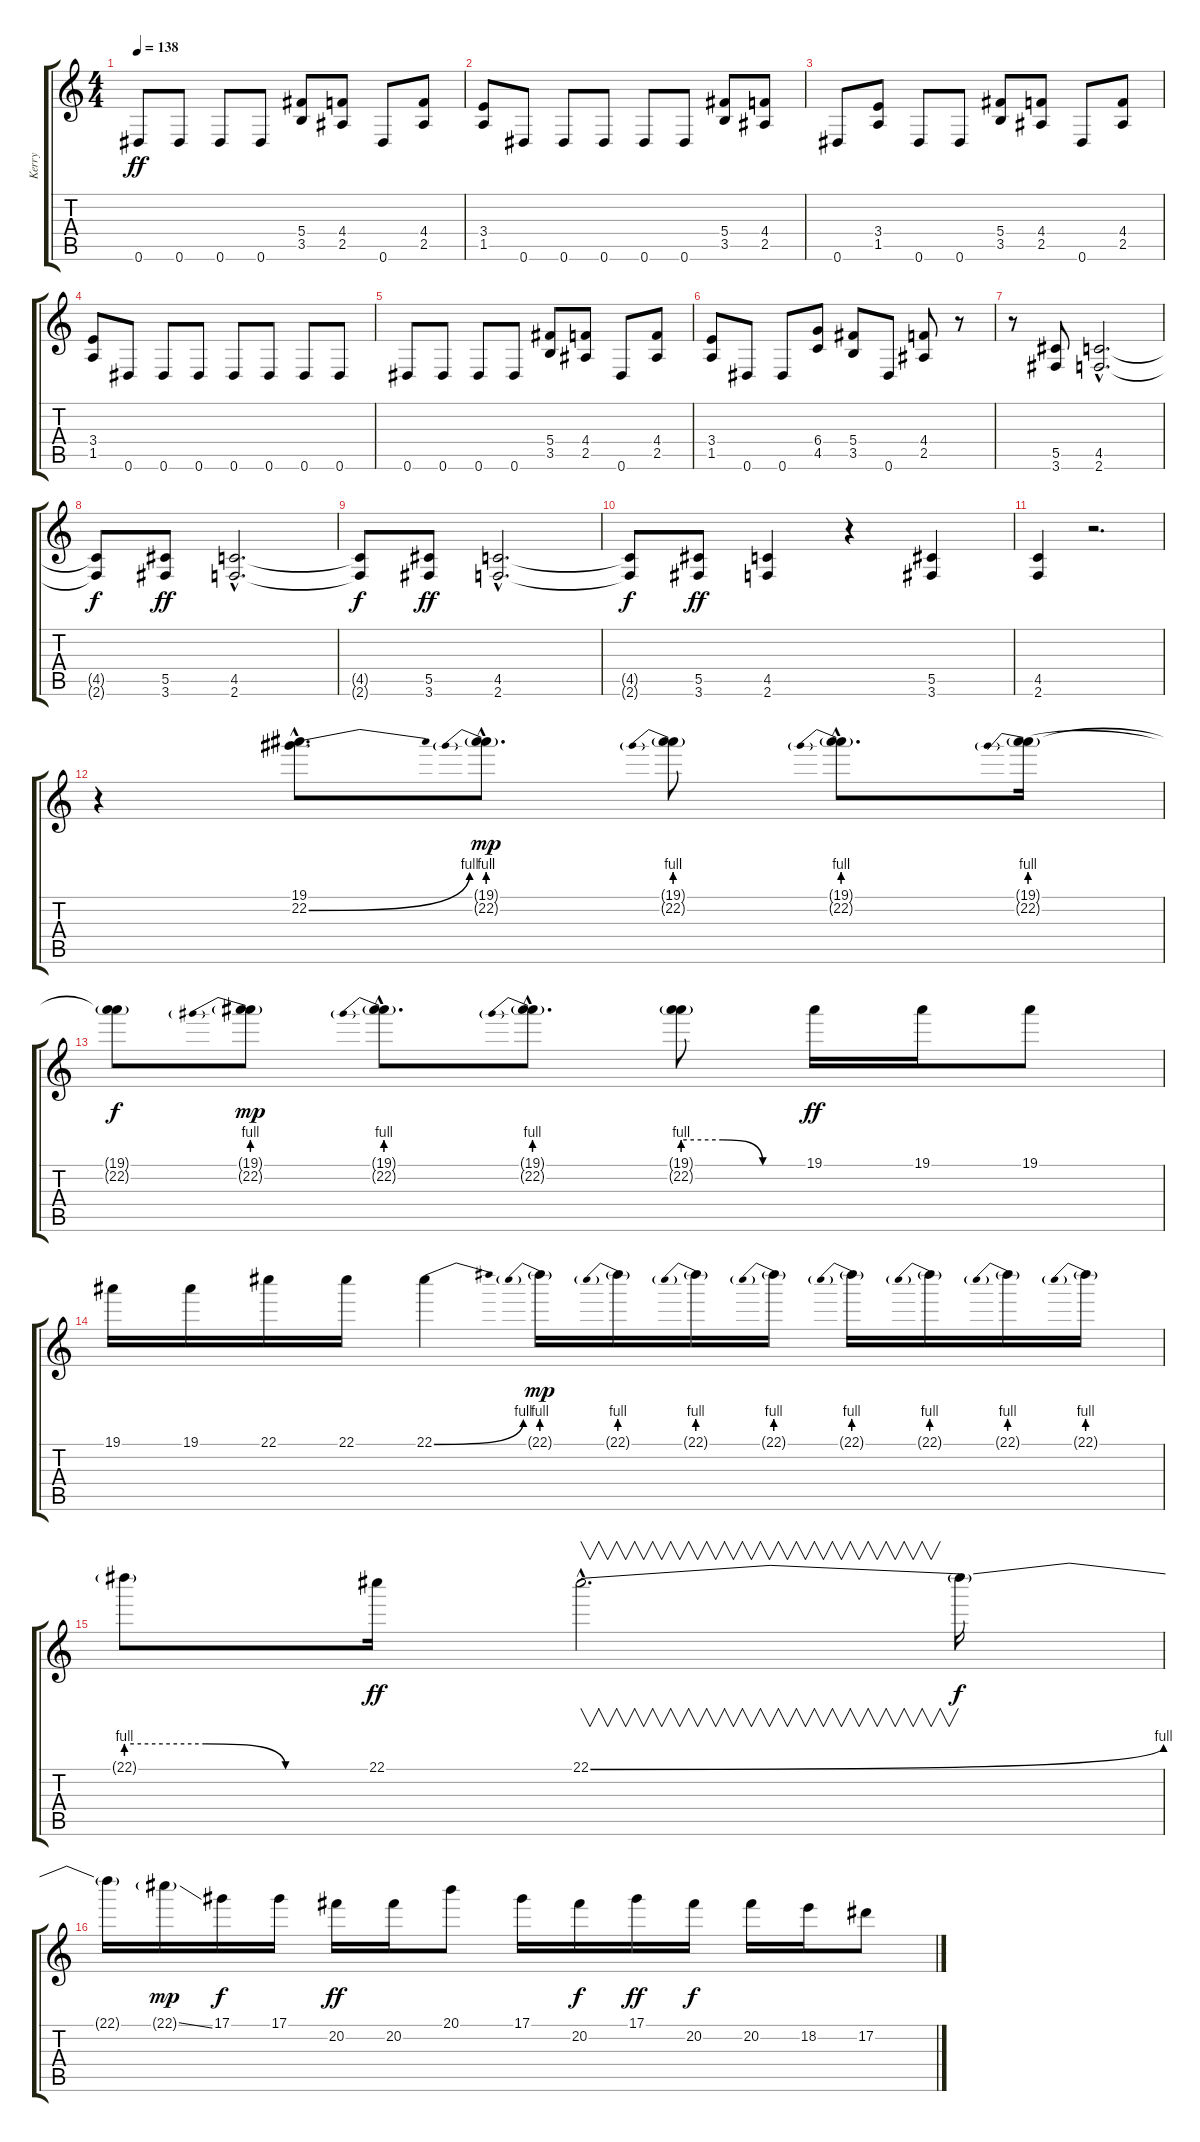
\track ("Kerry" "Kerry") {instrument overdrivenguitar}
\staff {score tabs}
\tuning (Eb4 Bb3 Gb3 Db3 Ab2 Eb2) {hide}
\ts (4 4)
\tempo 138
\clef g2
\ks c
0.6.8{dy ff} 0.6.8 0.6.8 0.6.8 (5.4 3.5).8 (4.4 2.5).8 0.6.8 (4.4 2.5).8 |
(3.4 1.5).8 0.6.8 0.6.8 0.6.8 0.6.8 0.6.8 (5.4 3.5).8 (4.4 2.5).8 |
0.6.8 (3.4 1.5).8 0.6.8 0.6.8 (5.4 3.5).8 (4.4 2.5).8 0.6.8 (4.4 2.5).8 |
(3.4 1.5).8 0.6.8 0.6.8 0.6.8 0.6.8 0.6.8 0.6.8 0.6.8 |
0.6.8 0.6.8 0.6.8 0.6.8 (5.4 3.5).8 (4.4 2.5).8 0.6.8 (4.4 2.5).8 |
(3.4 1.5).8 0.6.8 0.6.8 (6.4 4.5).8 (5.4 3.5).8 0.6.8 (4.4 2.5).8 r.8 |
r.8 (5.5 3.6).8 (4.5{hac} 2.6{hac}).2{d} |
(4.5{t} 2.6{t}).8{dy f} (5.5 3.6).8{dy ff} (4.5{hac} 2.6{hac}).2{d} |
(4.5{t} 2.6{t}).8{dy f} (5.5 3.6).8{dy ff} (4.5{hac} 2.6{hac}).2{d} |
(4.5{t} 2.6{t}).8{dy f} (5.5 3.6).8{dy ff} (4.5 2.6).4 r.4 (5.5 3.6).4 |
(4.5 2.6).4 r.2{d} |
r.4 (19.1{hac} 22.2{be (bend 0 0 60 4) hac}).8{d} (19.1{g hac} 22.2{be (prebend 0 4 60 4) g hac}).8{d dy mp} (19.1{g} 22.2{be (prebend 0 4 60 4) g}).8 (19.1{g hac} 22.2{be (prebend 0 4 60 4) g hac}).8{d} (19.1{g} 22.2{be (prebend 0 4 60 4) g}).16 |
(19.1{t} 22.2{t}).8{dy f} (19.1{g} 22.2{be (prebend 0 4 60 4) g}).8{dy mp} (19.1{g hac} 22.2{be (prebend 0 4 60 4) g hac}).8{d} (19.1{g hac} 22.2{be (prebend 0 4 60 4) g hac}).8{d} (19.1{g} 22.2{be (custom 0 4 20 4 40 0 60 0) g}).8 19.1.16{dy ff} 19.1.16 19.1.8 |
19.1.16 19.1.16 22.1.16 22.1.16 22.1{be (bend 0 0 60 4)}.4 22.1{be (prebend 0 4 60 4) g}.16{dy mp} 22.1{be (prebend 0 4 60 4) g}.16 22.1{be (prebend 0 4 60 4) g}.16 22.1{be (prebend 0 4 60 4) g}.16 22.1{be (prebend 0 4 60 4) g}.16 22.1{be (prebend 0 4 60 4) g}.16 22.1{be (prebend 0 4 60 4) g}.16 22.1{be (prebend 0 4 60 4) g}.16 |
22.1{be (custom 0 4 20 4 40 0 60 0) g}.8 22.1.16{dy ff} 22.1{be (bend 0 0 60 4) hac}.2{v d} 22.1{t}.16{dy f} |
22.1{t}.16 22.1{ss g}.16{dy mp} 17.1.16{dy f} 17.1.16 20.2.16{dy ff} 20.2.16 20.1.8 17.1.16 20.2.16{dy f} 17.1.16{dy ff} 20.2.16{dy f} 20.2.16 18.2.16 17.2.8
